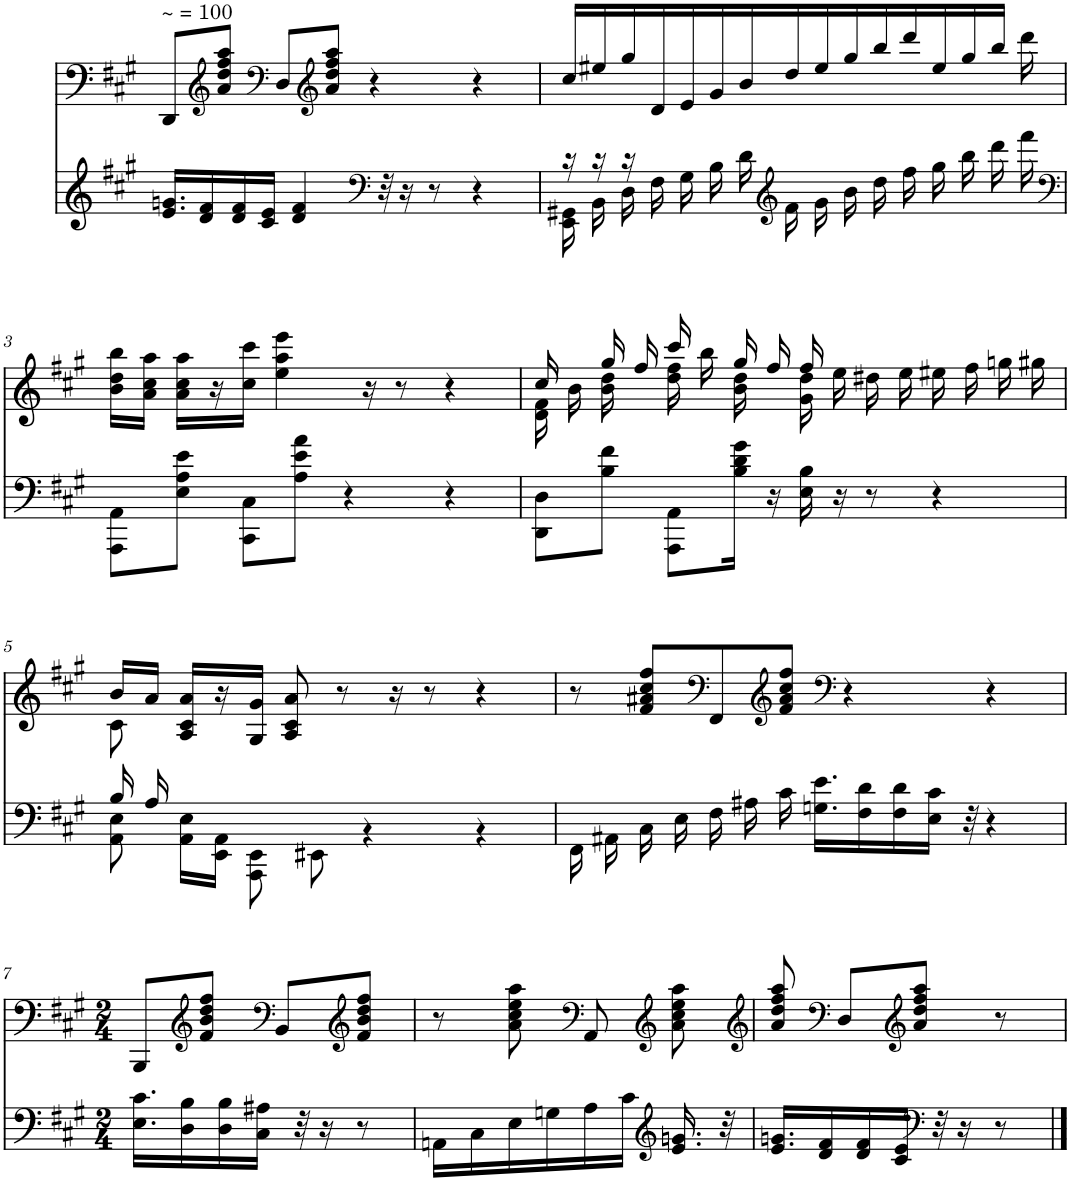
**kern	**kern
*part2	*part1
*staff2	*staff1
*I"Piano	*I"Piano
*I'Pno	*I'Pno
*clefG2	*clefF4
*k[f#c#g#]	*k[f#c#g#]
=1	=1
!	!LO:TX:a:t=~ = 100
16.e/ 16.gn/LL	8DD/L
16d/ 16f#/	.
*	*clefG2
.	8a/ 8dd/ 8ff#/ 8aa/J
16d/ 16f#/	.
16c#/ 16e/JJ	.
*	*clefF4
.	8D/L
4d/ 4f#/	.
*	*clefG2
.	8a/ 8dd/ 8ff#/ 8aa/J
.	4r
*clefF4	*
32r	.
16r	.
8r	.
4r	4r
=2	=2
*^	*
16r	16EE\ 16GG#X\	16cc#/LL
16r	16BB\	16ee#X/
16r	16D\	16gg#/
2.ryy	16F#\	16d/
.	16G#\	16e/
.	16B\	16g#/
.	16d\	16b/
*clefG2	*	*
.	16f#\	16dd/
.	16g#\	16ee#/
.	16b\	16gg#/
.	16dd\	16bb/
.	16ff#\	16ddd/
.	16gg#\	16ee#/
.	16bb\	16gg#/
.	16ddd\	16bb/JJ
16fff#\	16ryy	16ddd\
*v	*v	*
!!LO:LB:g=z
=3	=3
*clefF4	*
8AAA\ 8AA\L	16b\ 16dd\ 16bb\LL
.	16a\ 16cc#\ 16aa\JJ
8E\ 8A\ 8e\J	16a\ 16cc#\ 16aa\LL
.	16r
8CC#\ 8C#\L	16cc#\ 16ccc#\JJ
.	4ee\ 4aa\ 4eee\
8A\ 8e\ 8a\J	.
4r	.
.	16r
.	8r
4r	4r
=4	=4
*	*^
8DD\ 8D\L	16cc#/	16d\ 16f#\
.	16b\	16ryy
8B\ 8f#\J	16gg#/	16b\ 16dd\
.	16ff#/	16ryy
8AAA\ 8AA\L	16ccc#/	16dd\ 16ff#\
.	16bb\	16ryy
16B\ 16d\ 16g#\Jk	16gg#/	16b\ 16dd\
16r	16ff#/	16ryy
16E\ 16B\	16ff#/	16g#\ 16dd\
16r	16ee\	4..ryy
8r	16dd#X\	.
.	16ee\	.
4r	16ee#X\	.
.	16ff#\	.
.	16ggn\	.
.	16gg#X\	.
!!LO:LB:g=z	!!
=5	=5	=5
*^	*	*
16B/	8AA\ 8E\	16b/LL	8c#\
16A/	.	16a/JJ	.
2..ryy	16AA\ 16E\LL	16A/ 16c#/ 16a/LL	8.ryy
.	16EE\ 16AA\JJ	16r	.
.	8AAA\ 8EE\	16G#/ 16g#/JJ	.
.	.	8ryy	8A/ 8c#/ 8a/
.	8EE#X\	.	.
.	.	8r	2ryy
.	4r	.	.
.	.	16r	.
.	.	8r	.
.	4r	4r	.
.	.	.	16ryy
*v	*v	*	*
*	*v	*v
=6	=6
16FF#\	8r
16AA#X\	.
16C#\	8f#/ 8a#X/ 8cc#/ 8ff#/L
16E\	.
*	*clefF4
16F#\	8FF#/
16A#X\	.
*	*clefG2
16c#\	8f#/ 8a#/ 8cc#/ 8ff#/J
16.Gn\ 16.e\LL	.
*	*clefF4
.	4r
16F#\ 16d\	.
16F#\ 16d\	.
16E\ 16c#\JJ	.
32r	.
4r	4r
!!LO:LB:g=z
=7	=7
*M2/4	*M2/4
16.E\ 16.c#\LL	8BBB/L
16D\ 16B\	.
*	*clefG2
.	8f#/ 8b/ 8dd/ 8ff#/J
16D\ 16B\	.
16C#\ 16A#X\JJ	.
*	*clefF4
.	8BB/L
32r	.
16r	.
*	*clefG2
8r	8f#/ 8b/ 8dd/ 8ff#/J
=8	=8
16AAn\LL	8r
16C#\	.
16E\	8a\ 8cc#\ 8ee\ 8aa\
16Gn\	.
*	*clefF4
16A\	8AA/
16c#\JJ	.
*clefG2	*clefG2
16.e/ 16.gn/	8a\ 8cc#\ 8ee\ 8aa\
32r	.
=9	=9
*	*clefG2
16.e/ 16.gn/LL	8a/ 8dd/ 8ff#/ 8aa/
16d/ 16f#/	.
*	*clefF4
.	8D/L
16d/ 16f#/	.
16c#/ 16e/JJ	.
*	*clefG2
.	8a/ 8dd/ 8ff#/ 8aa/J
*clefF4	*
32r	.
16r	.
8r	8r
=	=
*-	*-
